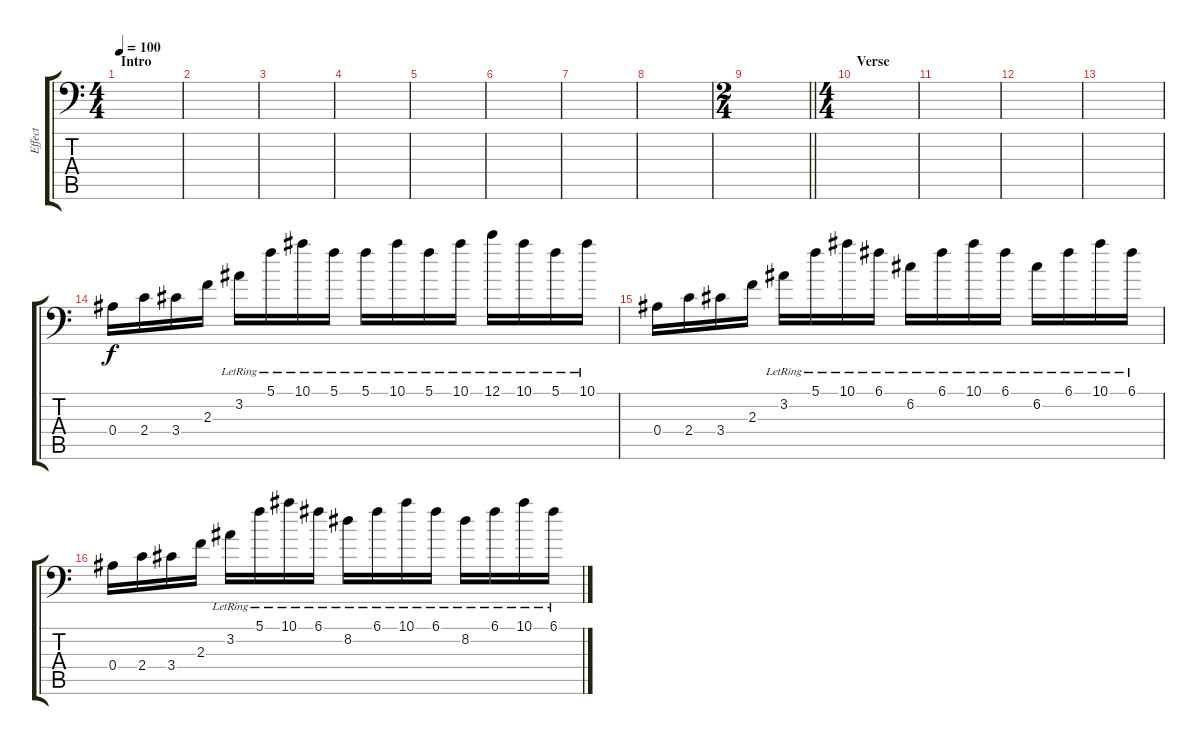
\track ("Effect" "Effect") {instrument overdrivenguitar}
\staff {score tabs}
\tuning (C4 G3 Eb3 Bb2 F2 Bb1) {hide}
\ts (4 4)
\section ("" "Intro")
\tempo 100
\clef f4
\ks c
|
|
|
|
|
|
|
|
\ts (2 4)
\barLineRight lightlight
|
\ts (4 4)
\section ("" "Verse")
|
|
|
|
0.4.16 2.4.16 3.4.16 2.3.16 3.2{lr}.16 5.1{lr}.16 10.1{lr}.16 5.1{lr}.16 5.1{lr}.16 10.1{lr}.16 5.1{lr}.16 10.1{lr}.16 12.1{lr}.16 10.1{lr}.16 5.1{lr}.16 10.1{lr}.16 |
0.4.16 2.4.16 3.4.16 2.3.16 3.2{lr}.16 5.1{lr}.16 10.1{lr}.16 6.1{lr}.16 6.2{lr}.16 6.1{lr}.16 10.1{lr}.16 6.1{lr}.16 6.2{lr}.16 6.1{lr}.16 10.1{lr}.16 6.1{lr}.16 |
0.4.16 2.4.16 3.4.16 2.3.16 3.2{lr}.16 5.1{lr}.16 10.1{lr}.16 6.1{lr}.16 8.2{lr}.16 6.1{lr}.16 10.1{lr}.16 6.1{lr}.16 8.2{lr}.16 6.1{lr}.16 10.1{lr}.16 6.1{lr}.16
